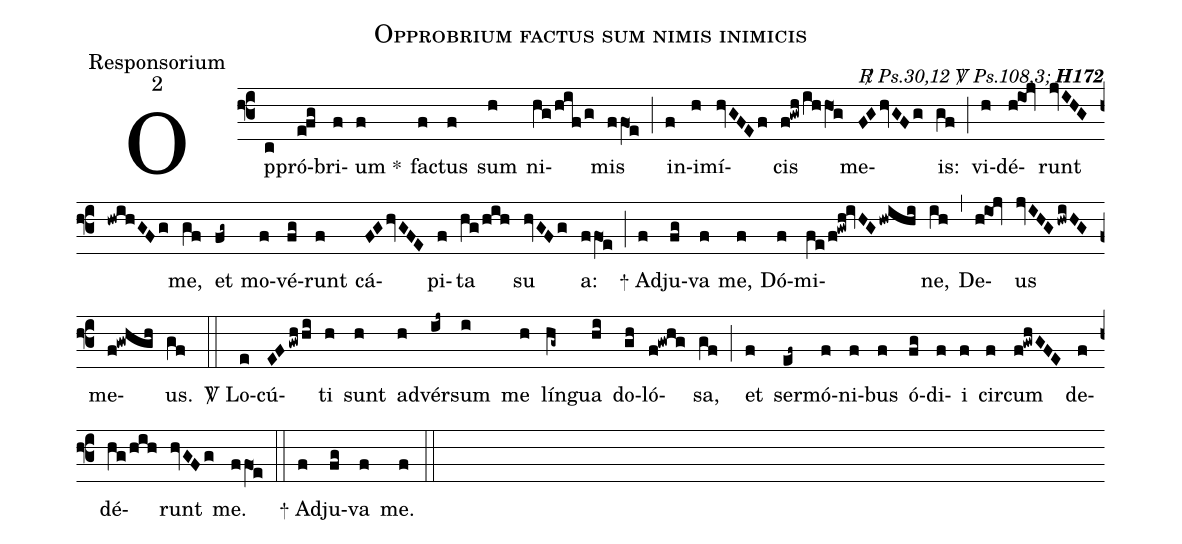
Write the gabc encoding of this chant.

name:Opprobrium factus sum nimis inimicis;
office-part:Responsorium;
mode:2;
commentary:{\itshape\mdseries \Rbar\ Ps.30,12  \Vbar\ Ps.108,3;\/} {\bfseries H172};
%%
(f3)  Op(c)pró(e!fg)bri(f)um <sp>*</sp>(f) fac(f)tus(f) sum(h) ni(hg/hif/g)mis(ffO1e) (;)
in(f)i(h)mí(hvGFEf)cis(f!gwh/ihhO1g) me(FGhvGFg)is:(gf) (;)
vi(h)dé(h!io1!jv)runt(jvIHGhwihGFg) me,(gf) et(fg~) mo(f)vé(fg)runt(f) cá(FGhvGFE)pi(f)ta(hg/hih) su(hvGFg) a:(ffO1e) (;)
<sp>+</sp> Ad(f)ju(fg)va(f) me,(f) Dó(f)mi(fe/f!gwh!ivHGhwihi)ne,(ih) (,)
De(h!io1!jv)us(jvIHGhwiHG) me(f!gwhgh)us.(gf) (::)
<sp>V/</sp> Lo(e)cú(EFgwhhi)ti(h) sunt(h) ad(h)vér(ij~)sum(i) me(h) lín(hg~)gua(hi) do(gh)ló(f!gwhg)sa,(gf) (;)
et(f) ser(ef~)mó(f)ni(f)bus(f) ó(fg)di(f)i(f) cir(f)cum(f!gwhGFE) de(f)dé(hg/hih)runt(hvGFg) me.(ffO1e) (::)
<sp>+</sp> Ad(f)ju(fg)va(f) me.(f) (::)
